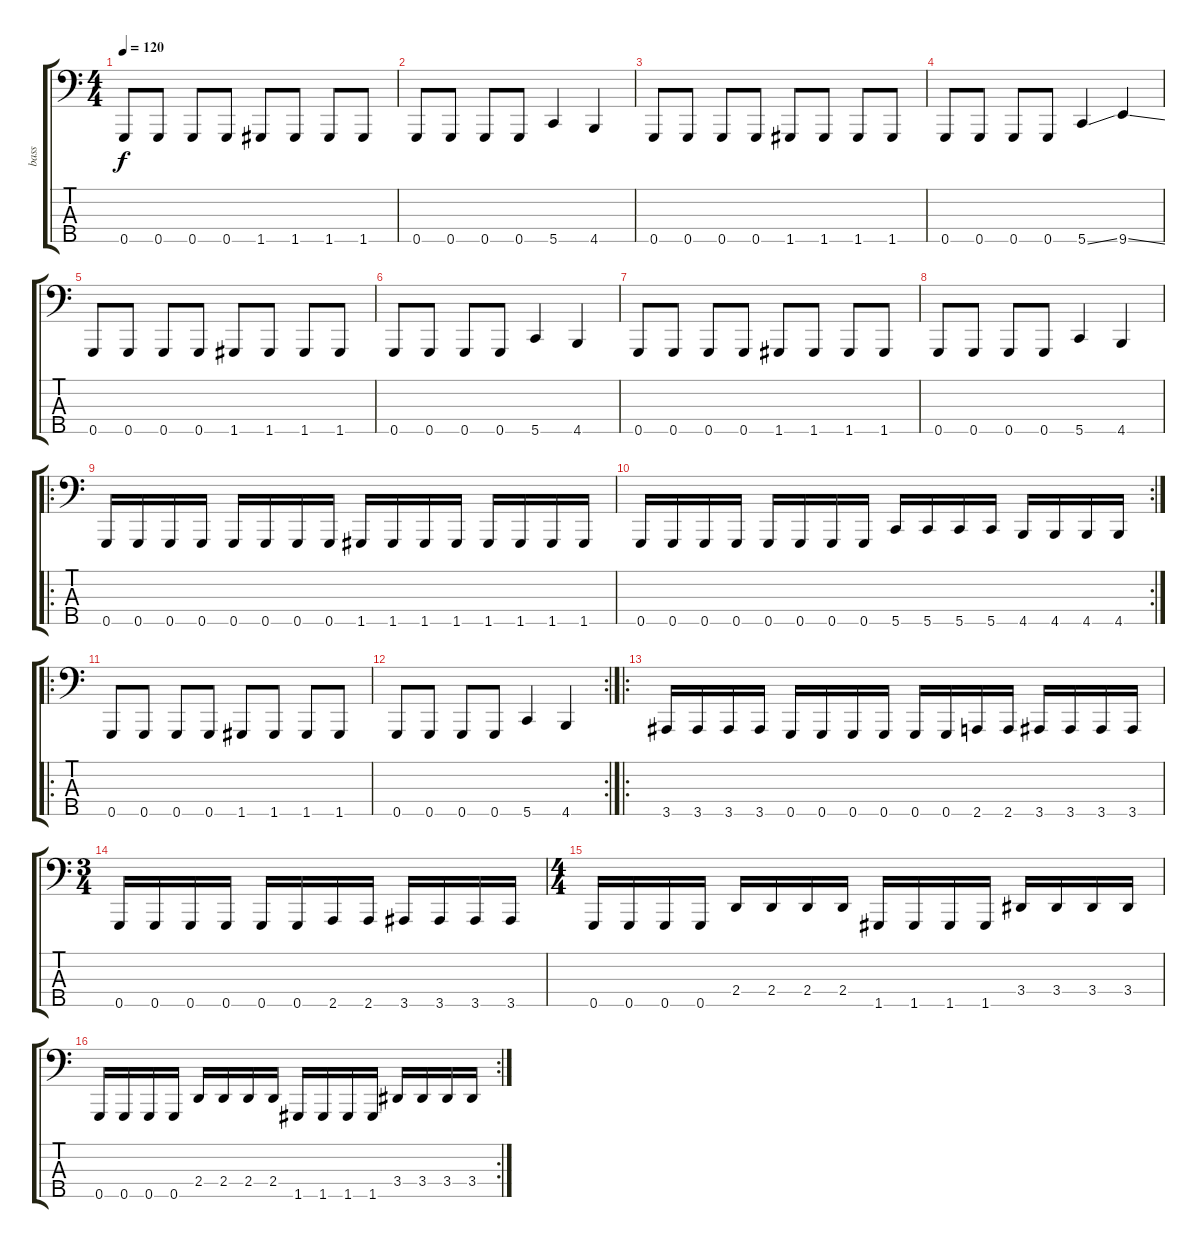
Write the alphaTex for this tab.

\track ("bass" "bass") {instrument electricbassfinger}
\staff {score tabs}
\tuning (Eb2 Bb1 F1 C1 G0) {hide}
\ts (4 4)
\tempo 120
\clef f4
\ks c
0.5.8{dy f instrument electricbassfinger} 0.5.8 0.5.8 0.5.8 1.5.8 1.5.8 1.5.8 1.5.8 |
0.5.8 0.5.8 0.5.8 0.5.8 5.5.4 4.5.4 |
0.5.8 0.5.8 0.5.8 0.5.8 1.5.8 1.5.8 1.5.8 1.5.8 |
0.5.8 0.5.8 0.5.8 0.5.8 5.5{ss}.4 9.5{ss}.4 |
0.5.8 0.5.8 0.5.8 0.5.8 1.5.8 1.5.8 1.5.8 1.5.8 |
0.5.8 0.5.8 0.5.8 0.5.8 5.5.4 4.5.4 |
0.5.8 0.5.8 0.5.8 0.5.8 1.5.8 1.5.8 1.5.8 1.5.8 |
0.5.8 0.5.8 0.5.8 0.5.8 5.5.4 4.5.4 |
\ro
0.5.16 0.5.16 0.5.16 0.5.16 0.5.16 0.5.16 0.5.16 0.5.16 1.5.16 1.5.16 1.5.16 1.5.16 1.5.16 1.5.16 1.5.16 1.5.16 |
\rc 2
0.5.16 0.5.16 0.5.16 0.5.16 0.5.16 0.5.16 0.5.16 0.5.16 5.5.16 5.5.16 5.5.16 5.5.16 4.5.16 4.5.16 4.5.16 4.5.16 |
\ro
0.5.8 0.5.8 0.5.8 0.5.8 1.5.8 1.5.8 1.5.8 1.5.8 |
\rc 2
0.5.8 0.5.8 0.5.8 0.5.8 5.5.4 4.5.4 |
\ro
3.5.16 3.5.16 3.5.16 3.5.16 0.5.16 0.5.16 0.5.16 0.5.16 0.5.16 0.5.16 2.5.16 2.5.16 3.5.16 3.5.16 3.5.16 3.5.16 |
\ts (3 4)
0.5.16 0.5.16 0.5.16 0.5.16 0.5.16 0.5.16 2.5.16 2.5.16 3.5.16 3.5.16 3.5.16 3.5.16 |
\ts (4 4)
0.5.16 0.5.16 0.5.16 0.5.16 2.4.16 2.4.16 2.4.16 2.4.16 1.5.16 1.5.16 1.5.16 1.5.16 3.4.16 3.4.16 3.4.16 3.4.16 |
\rc 2
0.5.16 0.5.16 0.5.16 0.5.16 2.4.16 2.4.16 2.4.16 2.4.16 1.5.16 1.5.16 1.5.16 1.5.16 3.4.16 3.4.16 3.4.16 3.4.16
